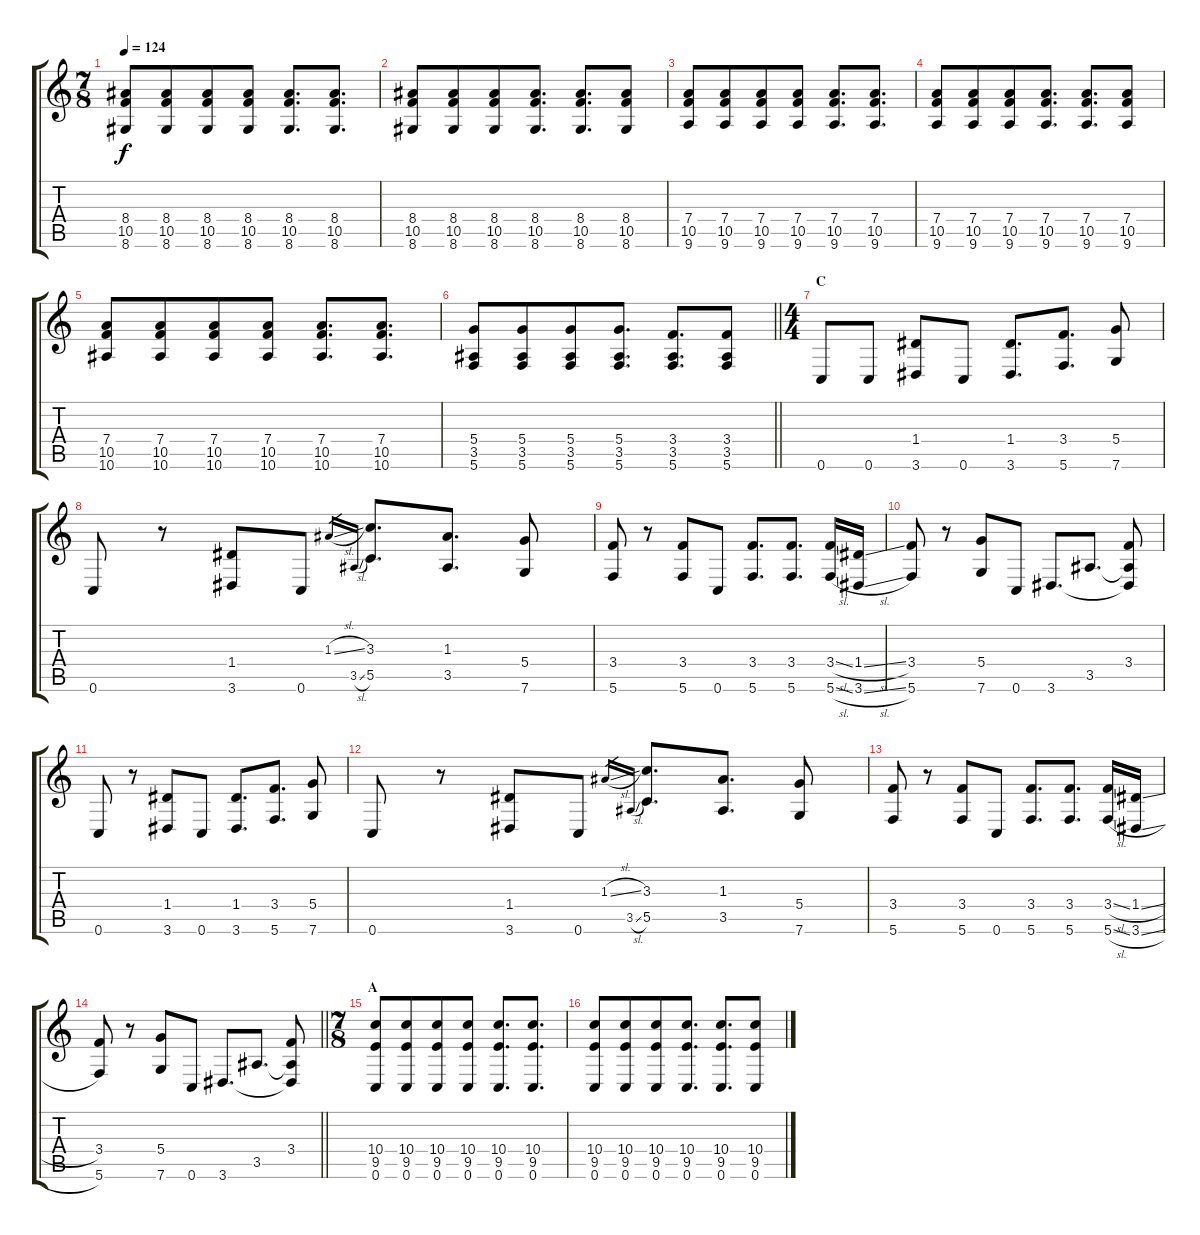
\track "" {instrument distortionguitar}
\staff {score tabs}
\tuning (G4 E4 A3 D3 G2 C2) {hide}
\ts (7 8)
\tempo 124
\clef g2
\ks c
(8.4 10.5 8.6).8{dy f} (8.4 10.5 8.6).8 (8.4 10.5 8.6).8 (8.4 10.5 8.6).8 (8.4 10.5 8.6).8{d} (8.4 10.5 8.6).8{d} |
(8.4 10.5 8.6).8 (8.4 10.5 8.6).8 (8.4 10.5 8.6).8 (8.4 10.5 8.6).8{d} (8.4 10.5 8.6).8{d} (8.4 10.5 8.6).8 |
(7.4 10.5 9.6).8 (7.4 10.5 9.6).8 (7.4 10.5 9.6).8 (7.4 10.5 9.6).8 (7.4 10.5 9.6).8{d} (7.4 10.5 9.6).8{d} |
(7.4 10.5 9.6).8 (7.4 10.5 9.6).8 (7.4 10.5 9.6).8 (7.4 10.5 9.6).8{d} (7.4 10.5 9.6).8{d} (7.4 10.5 9.6).8 |
(7.4 10.5 10.6).8 (7.4 10.5 10.6).8 (7.4 10.5 10.6).8 (7.4 10.5 10.6).8 (7.4 10.5 10.6).8{d} (7.4 10.5 10.6).8{d} |
\barLineRight lightlight
(5.4 3.5 5.6).8 (5.4 3.5 5.6).8 (5.4 3.5 5.6).8 (5.4 3.5 5.6).8{d} (3.4 3.5 5.6).8{d} (3.4 3.5 5.6).8 |
\ts (4 4)
\section ("" "C")
0.6.8 0.6.8 (1.4 3.6).8 0.6.8 (1.4 3.6).8{d} (3.4 5.6).8{d} (5.4 7.6).8 |
0.6.8 r.8 (1.4 3.6).8 0.6.8 1.3{sl}.16{gr} 3.5{sl}.16{gr} (3.3 5.5).8{d} (1.3 3.5).8{d} (5.4 7.6).8 |
(3.4 5.6).8 r.8 (3.4 5.6).8 0.6.8 (3.4 5.6).8{d} (3.4 5.6).8{d} (3.4{sl} 5.6{sl}).16 (1.4{sl} 3.6{sl}).16 |
(3.4 5.6).8 r.8 (5.4 7.6).8 0.6.8 3.6.8{d} 3.5.8{d} (3.4 3.5{t} 3.6{t}).8 |
0.6.8 r.8 (1.4 3.6).8 0.6.8 (1.4 3.6).8{d} (3.4 5.6).8{d} (5.4 7.6).8 |
0.6.8 r.8 (1.4 3.6).8 0.6.8 1.3{sl}.16{gr} 3.5{sl}.16{gr} (3.3 5.5).8{d} (1.3 3.5).8{d} (5.4 7.6).8 |
(3.4 5.6).8 r.8 (3.4 5.6).8 0.6.8 (3.4 5.6).8{d} (3.4 5.6).8{d} (3.4{sl} 5.6{sl}).16 (1.4{sl} 3.6{sl}).16 |
\barLineRight lightlight
(3.4 5.6).8 r.8 (5.4 7.6).8 0.6.8 3.6.8{d} 3.5.8{d} (3.4 3.5{t} 3.6{t}).8 |
\ts (7 8)
\section ("" "A")
(10.4 9.5 0.6).8 (10.4 9.5 0.6).8 (10.4 9.5 0.6).8 (10.4 9.5 0.6).8 (10.4 9.5 0.6).8{d} (10.4 9.5 0.6).8{d} |
(10.4 9.5 0.6).8 (10.4 9.5 0.6).8 (10.4 9.5 0.6).8 (10.4 9.5 0.6).8{d} (10.4 9.5 0.6).8{d} (10.4 9.5 0.6).8
